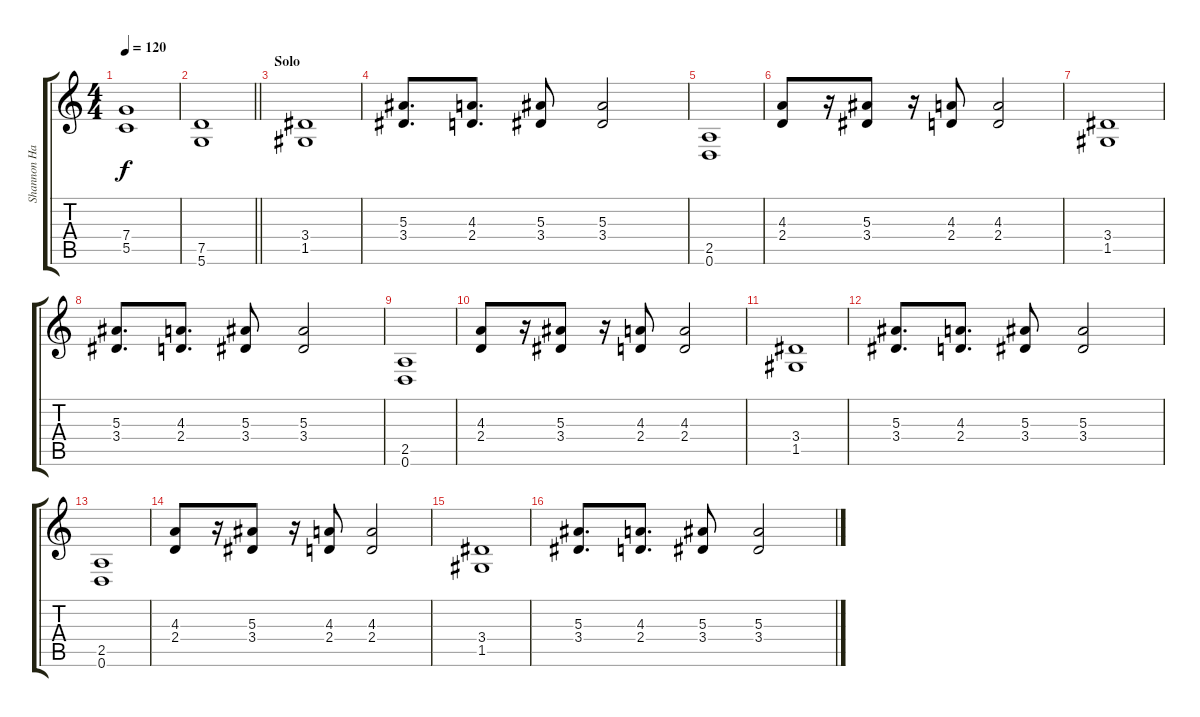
\track ("Shannon Hamm" "Shannon Ha") {instrument distortionguitar}
\staff {score tabs}
\tuning (D4 A3 F3 C3 G2 D2) {hide}
\ts (4 4)
\tempo 120
\clef g2
\ks c
(7.4 5.5).1{dy f} |
\barLineRight lightlight
(7.5 5.6).1 |
\section ("" "Solo ")
(3.4 1.5).1 |
(5.3 3.4).8{d} (4.3 2.4).8{d} (5.3 3.4).8 (5.3 3.4).2 |
(2.5 0.6).1 |
(4.3 2.4).8 r.16 (5.3 3.4).8 r.16 (4.3 2.4).8 (4.3 2.4).2 |
(3.4 1.5).1 |
(5.3 3.4).8{d} (4.3 2.4).8{d} (5.3 3.4).8 (5.3 3.4).2 |
(2.5 0.6).1 |
(4.3 2.4).8 r.16 (5.3 3.4).8 r.16 (4.3 2.4).8 (4.3 2.4).2 |
(3.4 1.5).1 |
(5.3 3.4).8{d} (4.3 2.4).8{d} (5.3 3.4).8 (5.3 3.4).2 |
(2.5 0.6).1 |
(4.3 2.4).8 r.16 (5.3 3.4).8 r.16 (4.3 2.4).8 (4.3 2.4).2 |
(3.4 1.5).1 |
(5.3 3.4).8{d} (4.3 2.4).8{d} (5.3 3.4).8 (5.3 3.4).2
